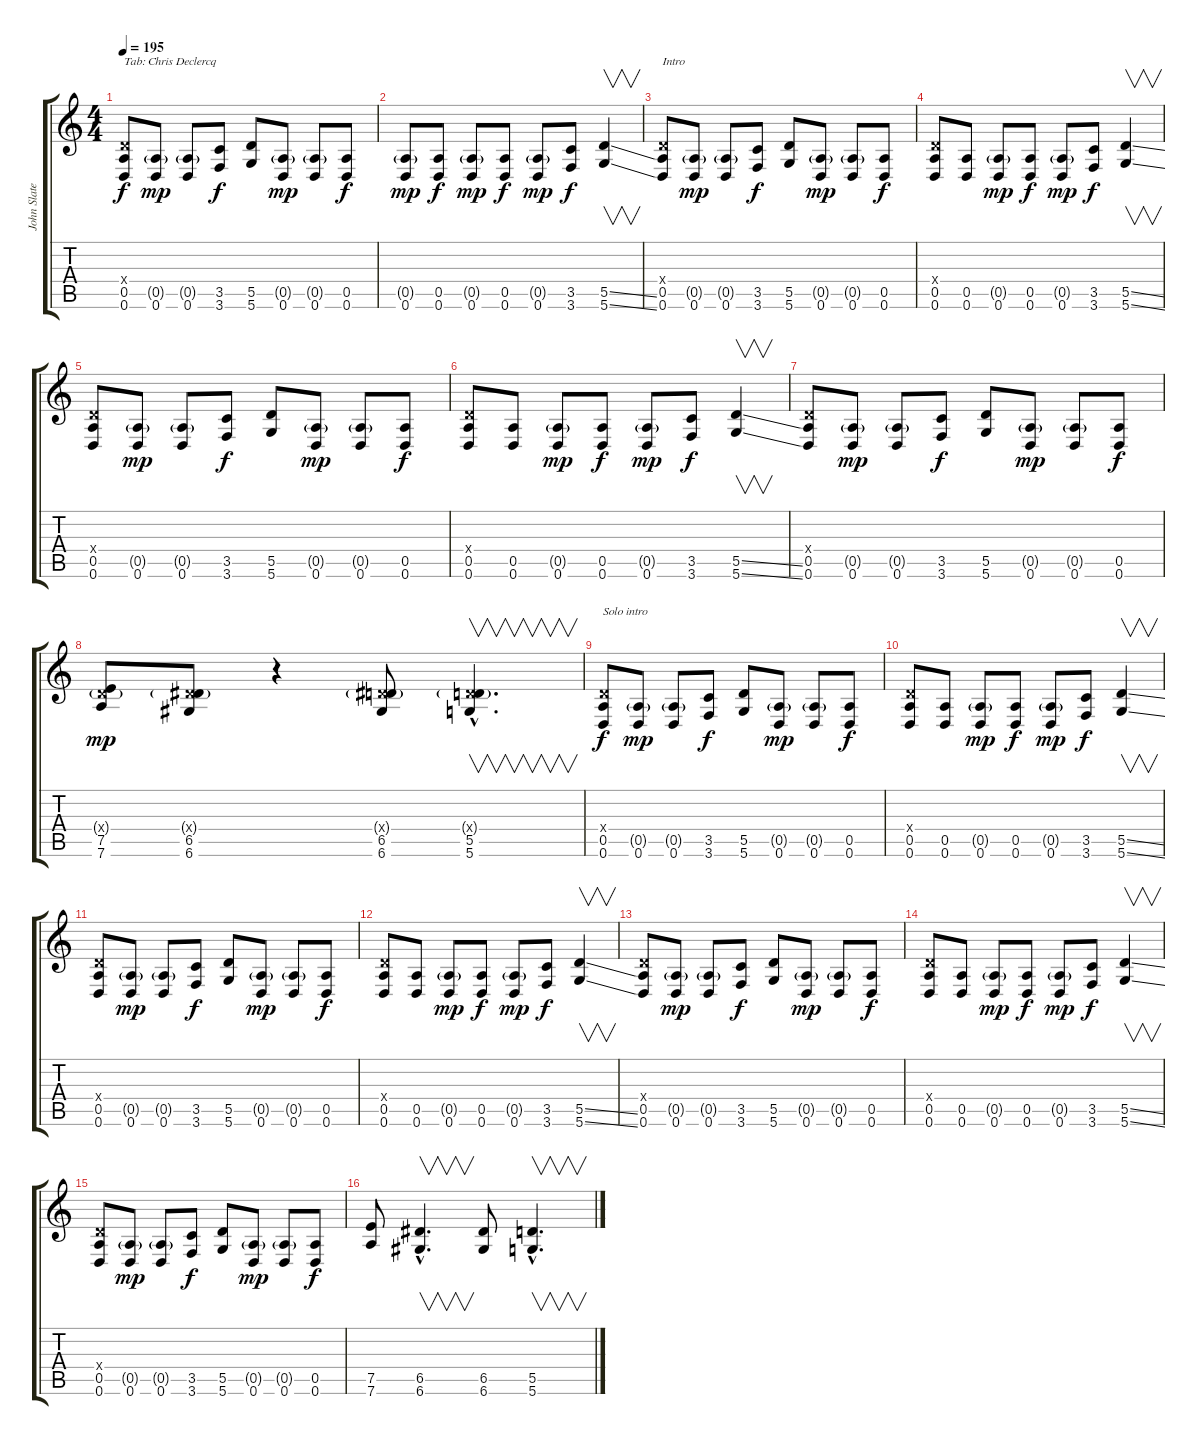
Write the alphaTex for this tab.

\track ("John Slater" "John Slate") {instrument distortionguitar}
\staff {score tabs}
\tuning (E4 B3 G3 D3 A2 D2) {hide}
\ts (4 4)
\tempo 195
\clef g2
\ks c
(0.4{x} 0.5 0.6).8{txt "Tab: Chris Declercq" dy f instrument distortionguitar} (0.5{g} 0.6).8{dy mp} (0.5{g} 0.6).8 (3.5 3.6).8{dy f} (5.5 5.6).8 (0.5{g} 0.6).8{dy mp} (0.5{g} 0.6).8 (0.5 0.6).8{dy f} |
(0.5{g} 0.6).8{dy mp} (0.5 0.6).8{dy f} (0.5{g} 0.6).8{dy mp} (0.5 0.6).8{dy f} (0.5{g} 0.6).8{dy mp} (3.5 3.6).8{dy f} (5.5{ss} 5.6{ss}).4{v} |
(0.4{x} 0.5 0.6).8{txt "Intro"} (0.5{g} 0.6).8{dy mp} (0.5{g} 0.6).8 (3.5 3.6).8{dy f} (5.5 5.6).8 (0.5{g} 0.6).8{dy mp} (0.5{g} 0.6).8 (0.5 0.6).8{dy f} |
(0.4{x} 0.5 0.6).8 (0.5 0.6).8 (0.5{g} 0.6).8{dy mp} (0.5 0.6).8{dy f} (0.5{g} 0.6).8{dy mp} (3.5 3.6).8{dy f} (5.5{ss} 5.6{ss}).4{v} |
(0.4{x} 0.5 0.6).8 (0.5{g} 0.6).8{dy mp} (0.5{g} 0.6).8 (3.5 3.6).8{dy f} (5.5 5.6).8 (0.5{g} 0.6).8{dy mp} (0.5{g} 0.6).8 (0.5 0.6).8{dy f} |
(0.4{x} 0.5 0.6).8 (0.5 0.6).8 (0.5{g} 0.6).8{dy mp} (0.5 0.6).8{dy f} (0.5{g} 0.6).8{dy mp} (3.5 3.6).8{dy f} (5.5{ss} 5.6{ss}).4{v} |
(0.4{x} 0.5 0.6).8 (0.5{g} 0.6).8{dy mp} (0.5{g} 0.6).8 (3.5 3.6).8{dy f} (5.5 5.6).8 (0.5{g} 0.6).8{dy mp} (0.5{g} 0.6).8 (0.5 0.6).8{dy f} |
(0.4{g x} 7.5 7.6).8{dy mp} (0.4{g x} 6.5 6.6).8 r.4 (0.4{g x} 6.5 6.6).8 (0.4{g hac x} 5.5{hac} 5.6{hac}).4{v d} |
(0.4{x} 0.5 0.6).8{txt "Solo intro" dy f} (0.5{g} 0.6).8{dy mp} (0.5{g} 0.6).8 (3.5 3.6).8{dy f} (5.5 5.6).8 (0.5{g} 0.6).8{dy mp} (0.5{g} 0.6).8 (0.5 0.6).8{dy f} |
(0.4{x} 0.5 0.6).8 (0.5 0.6).8 (0.5{g} 0.6).8{dy mp} (0.5 0.6).8{dy f} (0.5{g} 0.6).8{dy mp} (3.5 3.6).8{dy f} (5.5{ss} 5.6{ss}).4{v} |
(0.4{x} 0.5 0.6).8 (0.5{g} 0.6).8{dy mp} (0.5{g} 0.6).8 (3.5 3.6).8{dy f} (5.5 5.6).8 (0.5{g} 0.6).8{dy mp} (0.5{g} 0.6).8 (0.5 0.6).8{dy f} |
(0.4{x} 0.5 0.6).8 (0.5 0.6).8 (0.5{g} 0.6).8{dy mp} (0.5 0.6).8{dy f} (0.5{g} 0.6).8{dy mp} (3.5 3.6).8{dy f} (5.5{ss} 5.6{ss}).4{v} |
(0.4{x} 0.5 0.6).8 (0.5{g} 0.6).8{dy mp} (0.5{g} 0.6).8 (3.5 3.6).8{dy f} (5.5 5.6).8 (0.5{g} 0.6).8{dy mp} (0.5{g} 0.6).8 (0.5 0.6).8{dy f} |
(0.4{x} 0.5 0.6).8 (0.5 0.6).8 (0.5{g} 0.6).8{dy mp} (0.5 0.6).8{dy f} (0.5{g} 0.6).8{dy mp} (3.5 3.6).8{dy f} (5.5{ss} 5.6{ss}).4{v} |
(0.4{x} 0.5 0.6).8 (0.5{g} 0.6).8{dy mp} (0.5{g} 0.6).8 (3.5 3.6).8{dy f} (5.5 5.6).8 (0.5{g} 0.6).8{dy mp} (0.5{g} 0.6).8 (0.5 0.6).8{dy f} |
(7.5 7.6).8 (6.5{hac} 6.6{hac}).4{v d} (6.5 6.6).8 (5.5{hac} 5.6{hac}).4{v d}
